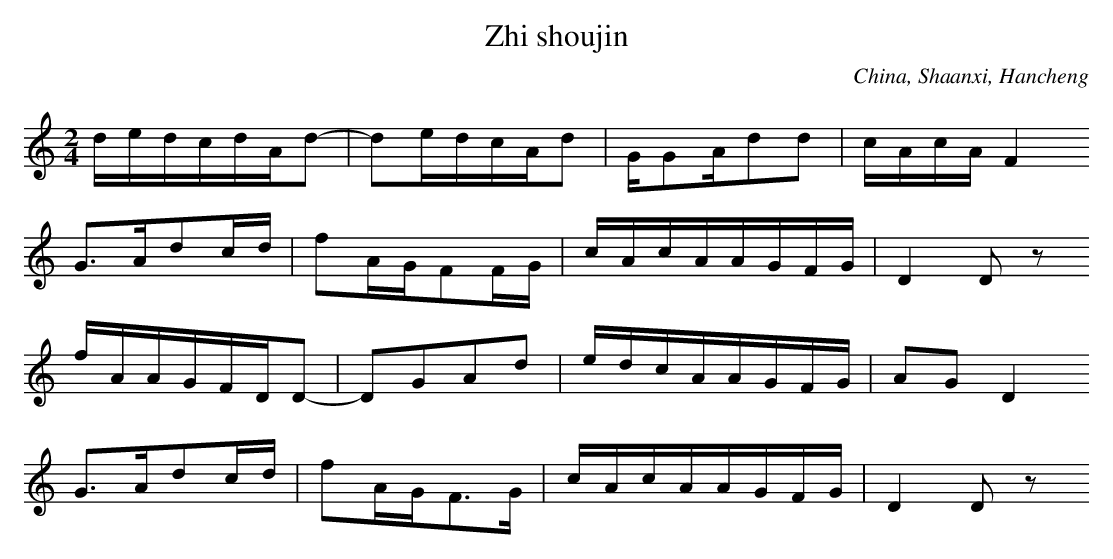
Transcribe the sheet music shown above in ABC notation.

X:1
T: Zhi shoujin
O: China, Shaanxi, Hancheng
M: 2/4
L: 1/16
K: C
dedcdAd2- | d2edcAd2 | GG2Ad2d2 | cAcAF4
G3Ad2cd | f2AGF2FG | cAcAAGFG | D4D2z2
fAAGFDD2- | D2G2A2d2 | edcAAGFG | A2G2D4
G3Ad2cd | f2AGF3G | cAcAAGFG | D4D2z2
